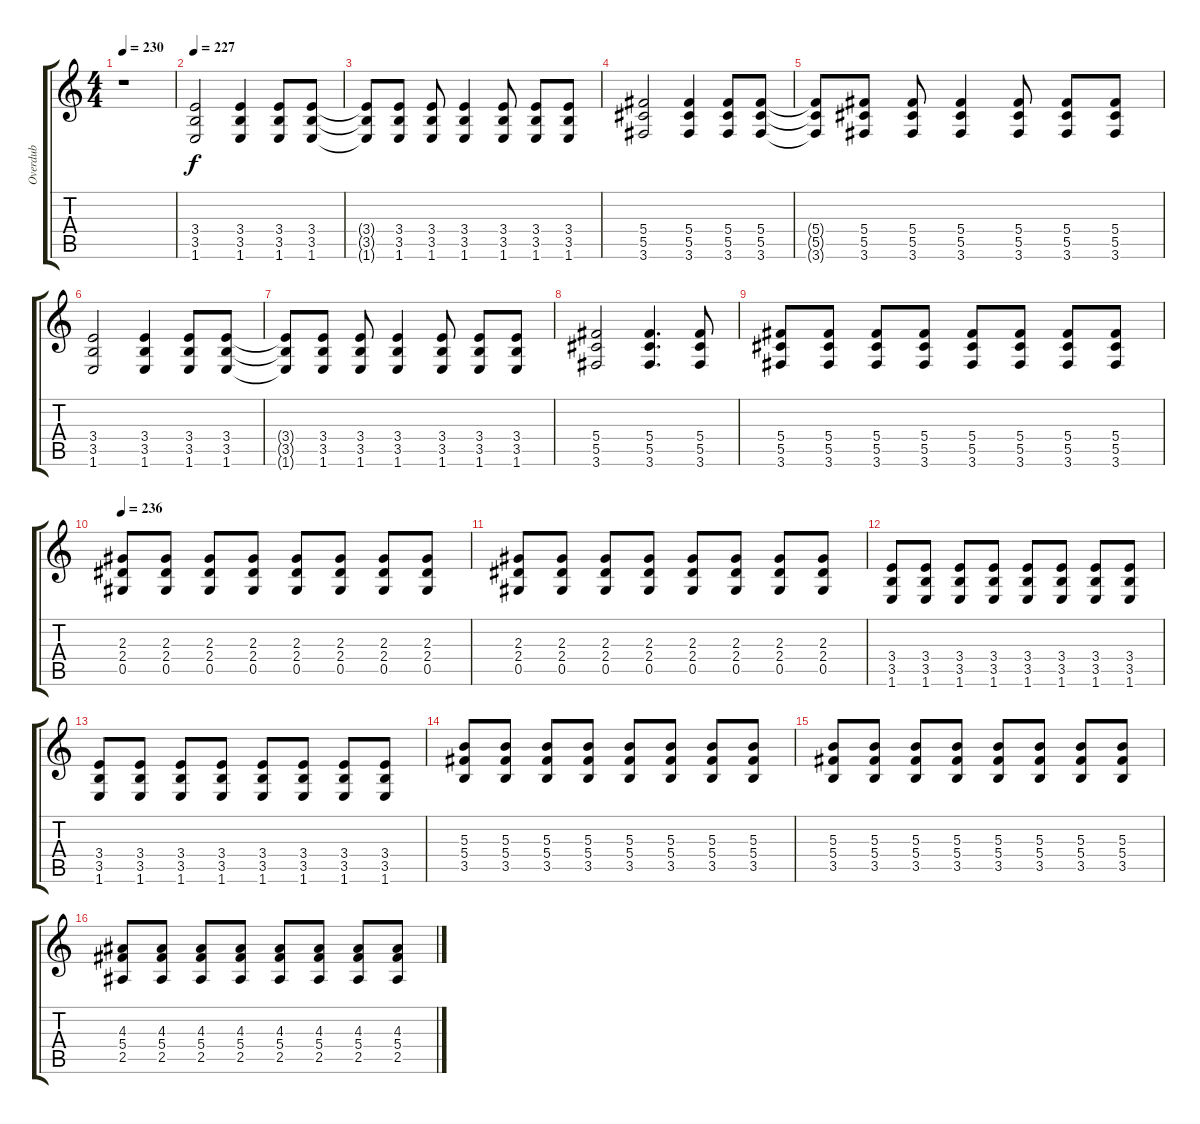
\track ("Overdub" "Overdub") {instrument overdrivenguitar}
\staff {score tabs}
\tuning (Eb4 Bb3 Gb3 Db3 Ab2 Eb2) {hide}
\ts (4 4)
\tempo 230
\clef g2
\ks c
r.1{dy f} |
\tempo 227
(3.4 3.5 1.6).2 (3.4 3.5 1.6).4 (3.4 3.5 1.6).8 (3.4 3.5 1.6).8 |
(3.4{t} 3.5{t} 1.6{t}).8 (3.4 3.5 1.6).8 (3.4 3.5 1.6).8 (3.4 3.5 1.6).4 (3.4 3.5 1.6).8 (3.4 3.5 1.6).8 (3.4 3.5 1.6).8 |
(5.4 5.5 3.6).2 (5.4 5.5 3.6).4 (5.4 5.5 3.6).8 (5.4 5.5 3.6).8 |
(5.4{t} 5.5{t} 3.6{t}).8 (5.4 5.5 3.6).8 (5.4 5.5 3.6).8 (5.4 5.5 3.6).4 (5.4 5.5 3.6).8 (5.4 5.5 3.6).8 (5.4 5.5 3.6).8 |
(3.4 3.5 1.6).2 (3.4 3.5 1.6).4 (3.4 3.5 1.6).8 (3.4 3.5 1.6).8 |
(3.4{t} 3.5{t} 1.6{t}).8 (3.4 3.5 1.6).8 (3.4 3.5 1.6).8 (3.4 3.5 1.6).4 (3.4 3.5 1.6).8 (3.4 3.5 1.6).8 (3.4 3.5 1.6).8 |
(5.4 5.5 3.6).2 (5.4 5.5 3.6).4{d} (5.4 5.5 3.6).8 |
(5.4 5.5 3.6).8 (5.4 5.5 3.6).8 (5.4 5.5 3.6).8 (5.4 5.5 3.6).8 (5.4 5.5 3.6).8 (5.4 5.5 3.6).8 (5.4 5.5 3.6).8 (5.4 5.5 3.6).8 |
\tempo 236
(2.3 2.4 0.5).8 (2.3 2.4 0.5).8 (2.3 2.4 0.5).8 (2.3 2.4 0.5).8 (2.3 2.4 0.5).8 (2.3 2.4 0.5).8 (2.3 2.4 0.5).8 (2.3 2.4 0.5).8 |
(2.3 2.4 0.5).8 (2.3 2.4 0.5).8 (2.3 2.4 0.5).8 (2.3 2.4 0.5).8 (2.3 2.4 0.5).8 (2.3 2.4 0.5).8 (2.3 2.4 0.5).8 (2.3 2.4 0.5).8 |
(3.4 3.5 1.6).8 (3.4 3.5 1.6).8 (3.4 3.5 1.6).8 (3.4 3.5 1.6).8 (3.4 3.5 1.6).8 (3.4 3.5 1.6).8 (3.4 3.5 1.6).8 (3.4 3.5 1.6).8 |
(3.4 3.5 1.6).8 (3.4 3.5 1.6).8 (3.4 3.5 1.6).8 (3.4 3.5 1.6).8 (3.4 3.5 1.6).8 (3.4 3.5 1.6).8 (3.4 3.5 1.6).8 (3.4 3.5 1.6).8 |
(5.3 5.4 3.5).8 (5.3 5.4 3.5).8 (5.3 5.4 3.5).8 (5.3 5.4 3.5).8 (5.3 5.4 3.5).8 (5.3 5.4 3.5).8 (5.3 5.4 3.5).8 (5.3 5.4 3.5).8 |
(5.3 5.4 3.5).8 (5.3 5.4 3.5).8 (5.3 5.4 3.5).8 (5.3 5.4 3.5).8 (5.3 5.4 3.5).8 (5.3 5.4 3.5).8 (5.3 5.4 3.5).8 (5.3 5.4 3.5).8 |
(4.3 5.4 2.5).8 (4.3 5.4 2.5).8 (4.3 5.4 2.5).8 (4.3 5.4 2.5).8 (4.3 5.4 2.5).8 (4.3 5.4 2.5).8 (4.3 5.4 2.5).8 (4.3 5.4 2.5).8
